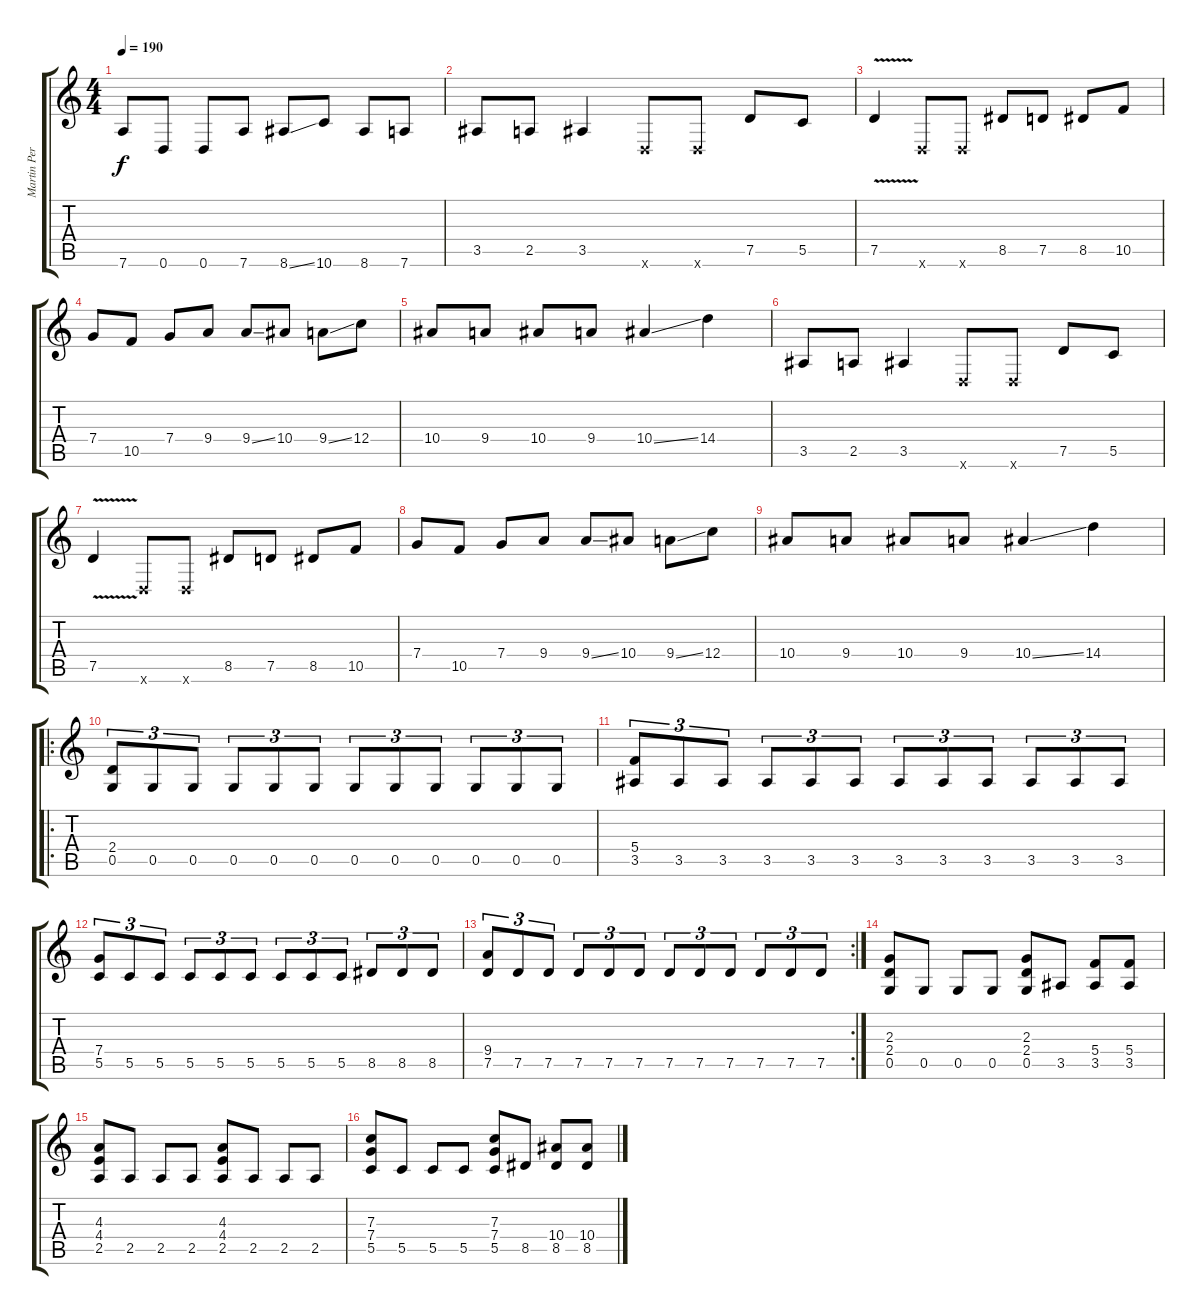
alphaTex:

\track ("Martin Persson" "Martin Per") {instrument distortionguitar}
\staff {score tabs}
\tuning (D4 A3 F3 C3 G2 D2) {hide}
\ts (4 4)
\tempo 190
\clef g2
\ks c
7.6.8{dy f} 0.6.8 0.6.8 7.6.8 8.6{ss}.8 10.6.8 8.6.8 7.6.8 |
3.5.8 2.5.8 3.5.4 0.6{x}.8 0.6{x}.8 7.5.8 5.5.8 |
7.5{v}.4 0.6{x}.8 0.6{x}.8 8.5.8 7.5.8 8.5.8 10.5.8 |
7.4.8 10.5.8 7.4.8 9.4.8 9.4{ss}.8 10.4.8 9.4{ss}.8 12.4.8 |
10.4.8 9.4.8 10.4.8 9.4.8 10.4{ss}.4 14.4.4 |
3.5.8 2.5.8 3.5.4 0.6{x}.8 0.6{x}.8 7.5.8 5.5.8 |
7.5{v}.4 0.6{x}.8 0.6{x}.8 8.5.8 7.5.8 8.5.8 10.5.8 |
7.4.8 10.5.8 7.4.8 9.4.8 9.4{ss}.8 10.4.8 9.4{ss}.8 12.4.8 |
10.4.8 9.4.8 10.4.8 9.4.8 10.4{ss}.4 14.4.4 |
\ro
(2.4 0.5).8{tu (3 2)} 0.5.8{tu (3 2)} 0.5.8{tu (3 2)} 0.5.8{tu (3 2)} 0.5.8{tu (3 2)} 0.5.8{tu (3 2)} 0.5.8{tu (3 2)} 0.5.8{tu (3 2)} 0.5.8{tu (3 2)} 0.5.8{tu (3 2)} 0.5.8{tu (3 2)} 0.5.8{tu (3 2)} |
(5.4 3.5).8{tu (3 2)} 3.5.8{tu (3 2)} 3.5.8{tu (3 2)} 3.5.8{tu (3 2)} 3.5.8{tu (3 2)} 3.5.8{tu (3 2)} 3.5.8{tu (3 2)} 3.5.8{tu (3 2)} 3.5.8{tu (3 2)} 3.5.8{tu (3 2)} 3.5.8{tu (3 2)} 3.5.8{tu (3 2)} |
(7.4 5.5).8{tu (3 2)} 5.5.8{tu (3 2)} 5.5.8{tu (3 2)} 5.5.8{tu (3 2)} 5.5.8{tu (3 2)} 5.5.8{tu (3 2)} 5.5.8{tu (3 2)} 5.5.8{tu (3 2)} 5.5.8{tu (3 2)} 8.5.8{tu (3 2)} 8.5.8{tu (3 2)} 8.5.8{tu (3 2)} |
\rc 2
(9.4 7.5).8{tu (3 2)} 7.5.8{tu (3 2)} 7.5.8{tu (3 2)} 7.5.8{tu (3 2)} 7.5.8{tu (3 2)} 7.5.8{tu (3 2)} 7.5.8{tu (3 2)} 7.5.8{tu (3 2)} 7.5.8{tu (3 2)} 7.5.8{tu (3 2)} 7.5.8{tu (3 2)} 7.5.8{tu (3 2)} |
(2.3 2.4 0.5).8 0.5.8 0.5.8 0.5.8 (2.3 2.4 0.5).8 3.5.8 (5.4 3.5).8 (5.4 3.5).8 |
(4.3 4.4 2.5).8 2.5.8 2.5.8 2.5.8 (4.3 4.4 2.5).8 2.5.8 2.5.8 2.5.8 |
(7.3 7.4 5.5).8 5.5.8 5.5.8 5.5.8 (7.3 7.4 5.5).8 8.5.8 (10.4 8.5).8 (10.4 8.5).8
